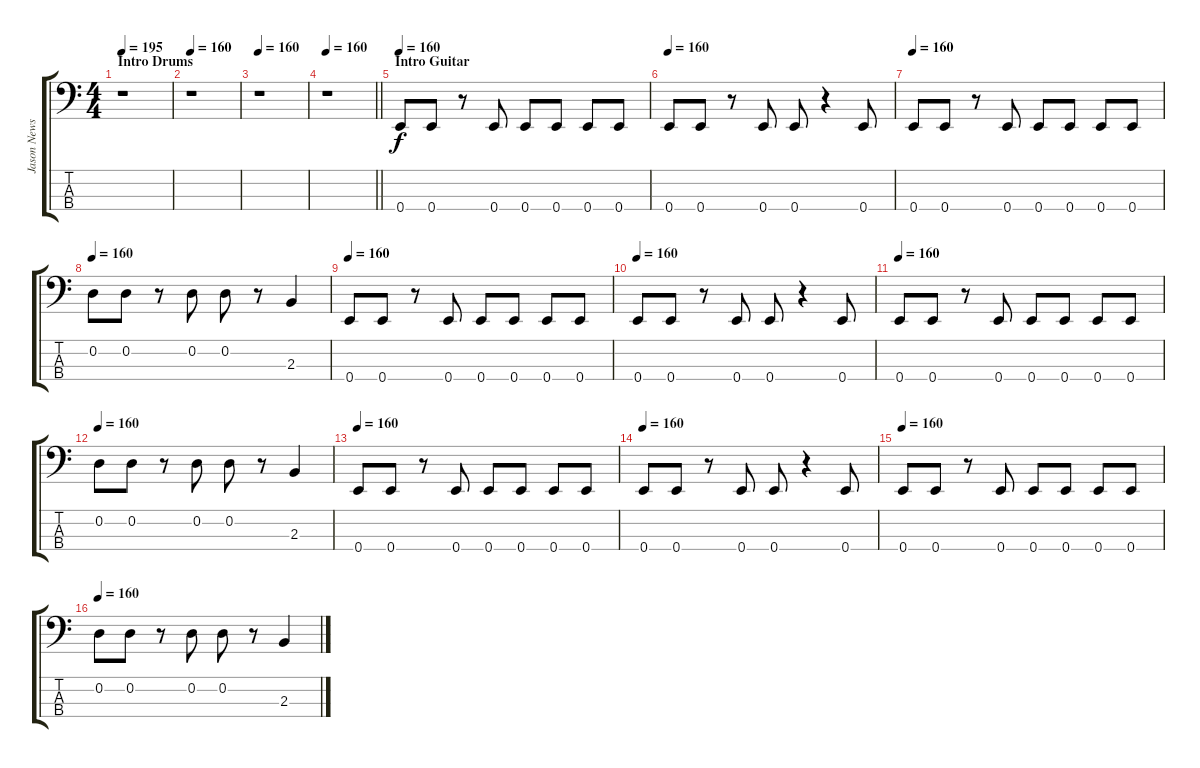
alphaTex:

\track ("Jason Newsted" "Jason News") {instrument electricbasspick}
\staff {score tabs}
\tuning (G2 D2 A1 E1) {hide}
\ts (4 4)
\section ("" "Intro Drums")
\tempo 195
\tempo 160
\tempo 195
\clef f4
\ks c
r.1{dy f instrument electricbasspick} |
\tempo 160
r.1 |
\tempo 160
r.1 |
\tempo 160
\barLineRight lightlight
r.1 |
\section ("" "Intro Guitar")
\tempo 160
0.4.8 0.4.8 r.8 0.4.8 0.4.8 0.4.8 0.4.8 0.4.8 |
\tempo 160
0.4.8 0.4.8 r.8 0.4.8 0.4.8 r.4 0.4.8 |
\tempo 160
0.4.8 0.4.8 r.8 0.4.8 0.4.8 0.4.8 0.4.8 0.4.8 |
\tempo 160
0.2.8 0.2.8 r.8 0.2.8 0.2.8 r.8 2.3.4 |
\tempo 160
0.4.8 0.4.8 r.8 0.4.8 0.4.8 0.4.8 0.4.8 0.4.8 |
\tempo 160
0.4.8 0.4.8 r.8 0.4.8 0.4.8 r.4 0.4.8 |
\tempo 160
0.4.8 0.4.8 r.8 0.4.8 0.4.8 0.4.8 0.4.8 0.4.8 |
\tempo 160
0.2.8 0.2.8 r.8 0.2.8 0.2.8 r.8 2.3.4 |
\tempo 160
0.4.8 0.4.8 r.8 0.4.8 0.4.8 0.4.8 0.4.8 0.4.8 |
\tempo 160
0.4.8 0.4.8 r.8 0.4.8 0.4.8 r.4 0.4.8 |
\tempo 160
0.4.8 0.4.8 r.8 0.4.8 0.4.8 0.4.8 0.4.8 0.4.8 |
\tempo 160
0.2.8 0.2.8 r.8 0.2.8 0.2.8 r.8 2.3.4
